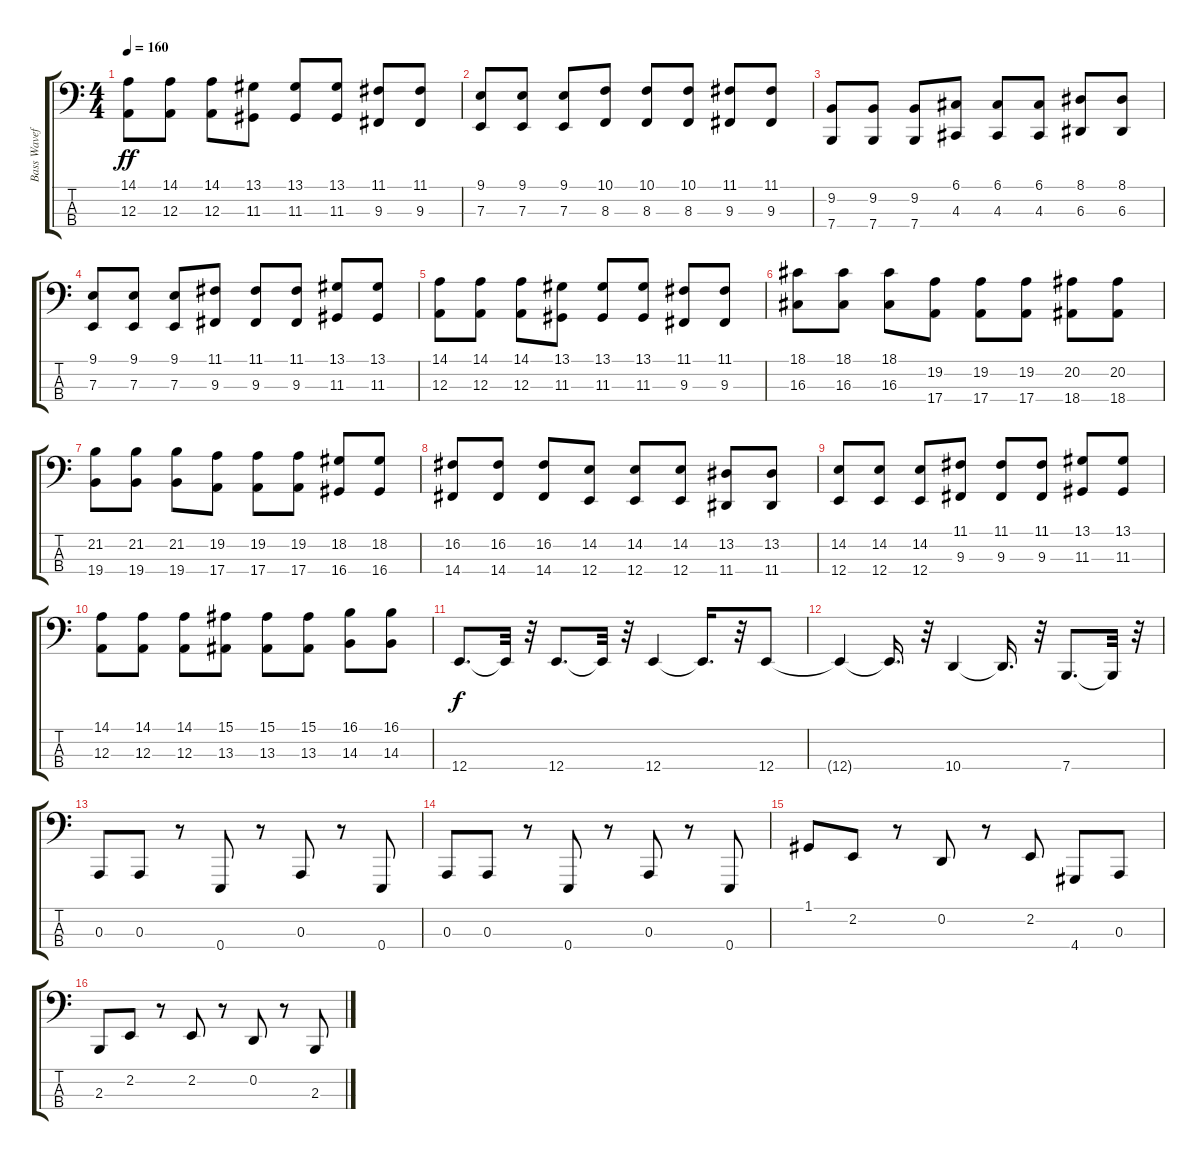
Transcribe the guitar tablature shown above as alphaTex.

\track ("Bass Waveform" "Bass Wavef") {instrument lead1square}
\staff {score tabs}
\tuning (G2 D2 A1 E1) {hide}
\ts (4 4)
\tempo 160
\clef f4
\ks c
(14.1 12.3).8{dy ff} (14.1 12.3).8 (14.1 12.3).8 (13.1 11.3).8 (13.1 11.3).8 (13.1 11.3).8 (11.1 9.3).8 (11.1 9.3).8 |
(9.1 7.3).8 (9.1 7.3).8 (9.1 7.3).8 (10.1 8.3).8 (10.1 8.3).8 (10.1 8.3).8 (11.1 9.3).8 (11.1 9.3).8 |
(9.2 7.4).8 (9.2 7.4).8 (9.2 7.4).8 (6.1 4.3).8 (6.1 4.3).8 (6.1 4.3).8 (8.1 6.3).8 (8.1 6.3).8 |
(9.1 7.3).8 (9.1 7.3).8 (9.1 7.3).8 (11.1 9.3).8 (11.1 9.3).8 (11.1 9.3).8 (13.1 11.3).8 (13.1 11.3).8 |
(14.1 12.3).8 (14.1 12.3).8 (14.1 12.3).8 (13.1 11.3).8 (13.1 11.3).8 (13.1 11.3).8 (11.1 9.3).8 (11.1 9.3).8 |
(18.1 16.3).8 (18.1 16.3).8 (18.1 16.3).8 (19.2 17.4).8 (19.2 17.4).8 (19.2 17.4).8 (20.2 18.4).8 (20.2 18.4).8 |
(21.2 19.4).8 (21.2 19.4).8 (21.2 19.4).8 (19.2 17.4).8 (19.2 17.4).8 (19.2 17.4).8 (18.2 16.4).8 (18.2 16.4).8 |
(16.2 14.4).8 (16.2 14.4).8 (16.2 14.4).8 (14.2 12.4).8 (14.2 12.4).8 (14.2 12.4).8 (13.2 11.4).8 (13.2 11.4).8 |
(14.2 12.4).8 (14.2 12.4).8 (14.2 12.4).8 (11.1 9.3).8 (11.1 9.3).8 (11.1 9.3).8 (13.1 11.3).8 (13.1 11.3).8 |
(14.1 12.3).8 (14.1 12.3).8 (14.1 12.3).8 (15.1 13.3).8 (15.1 13.3).8 (15.1 13.3).8 (16.1 14.3).8 (16.1 14.3).8 |
12.4.8{d dy f} 12.4{t}.32 r.32 12.4.8{d} 12.4{t}.32 r.32 12.4.4 12.4{t}.16{d} r.32 12.4.8 |
12.4{t}.4 12.4{t}.16{d} r.32 10.4.4 10.4{t}.16{d} r.32 7.4.8{d} 7.4{t}.32 r.32 |
0.3.8 0.3.8 r.8 0.4.8 r.8 0.3.8 r.8 0.4.8 |
0.3.8 0.3.8 r.8 0.4.8 r.8 0.3.8 r.8 0.4.8 |
1.1.8 2.2.8 r.8 0.2.8 r.8 2.2.8 4.4.8 0.3.8 |
2.3.8 2.2.8 r.8 2.2.8 r.8 0.2.8 r.8 2.3.8
